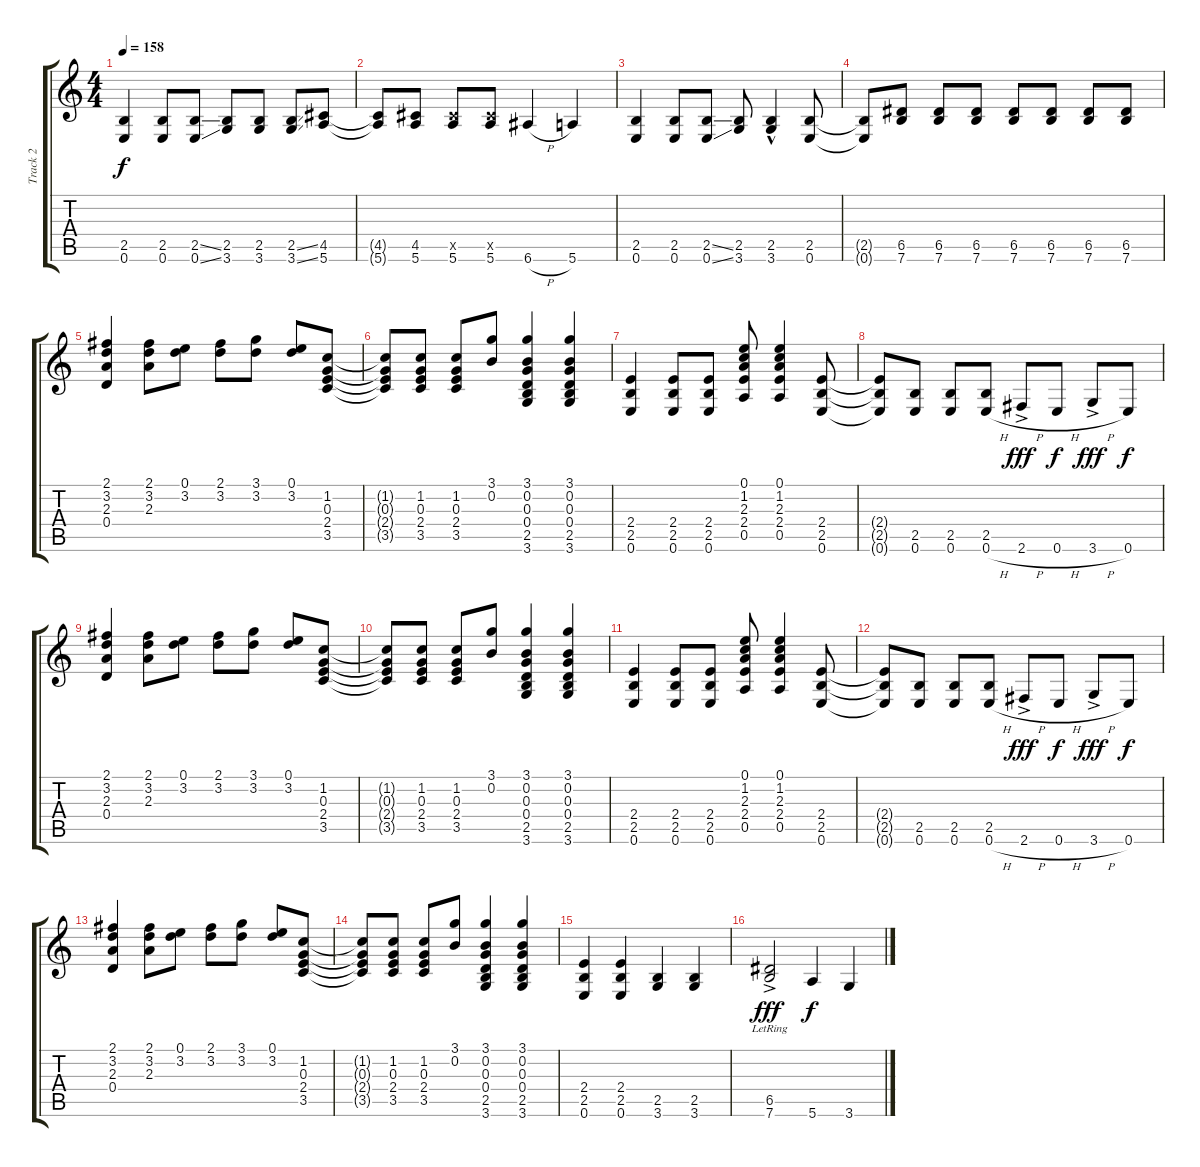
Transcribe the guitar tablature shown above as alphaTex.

\track ("Track 2" "Track 2") {instrument electricguitarclean}
\staff {score tabs}
\tuning (E4 B3 G3 D3 A2 E2) {hide}
\ts (4 4)
\tempo 158
\clef g2
\ks c
(2.5 0.6).4{dy f} (2.5 0.6).8 (2.5{ss} 0.6{ss}).8 (2.5 3.6).8 (2.5 3.6).8 (2.5{ss} 3.6{ss}).8 (4.5 5.6).8 |
(4.5{t} 5.6{t}).8 (4.5 5.6).8 (4.5{x} 5.6).8 (4.5{x} 5.6).8 6.6{h}.4 5.6.4 |
(2.5 0.6).4 (2.5 0.6).8 (2.5{ss} 0.6{ss}).8 (2.5 3.6).8 (2.5{hac} 3.6).4 (2.5 0.6).8 |
(2.5{t} 0.6{t}).8 (6.5 7.6).8 (6.5 7.6).8 (6.5 7.6).8 (6.5 7.6).8 (6.5 7.6).8 (6.5 7.6).8 (6.5 7.6).8 |
(2.1 3.2 2.3 0.4).4 (2.1 3.2 2.3).8 (0.1 3.2).8 (2.1 3.2).8 (3.1 3.2).8 (0.1 3.2).8 (1.2 0.3 2.4 3.5).8 |
(1.2{t} 0.3{t} 2.4{t} 3.5{t}).8 (1.2 0.3 2.4 3.5).8 (1.2 0.3 2.4 3.5).8 (3.1 0.2).8 (3.1 0.2 0.3 0.4 2.5 3.6).4 (3.1 0.2 0.3 0.4 2.5 3.6).4 |
(2.4 2.5 0.6).4 (2.4 2.5 0.6).8 (2.4 2.5 0.6).8 (0.1 1.2 2.3 2.4 0.5).8 (0.1 1.2 2.3 2.4 0.5).4 (2.4 2.5 0.6).8 |
(2.4{t} 2.5{t} 0.6{t}).8 (2.5 0.6).8 (2.5 0.6).8 (2.5 0.6{h}).8 2.6{h ac}.8{dy fff} 0.6{h}.8{dy f} 3.6{h ac}.8{dy fff} 0.6.8{dy f} |
(2.1 3.2 2.3 0.4).4 (2.1 3.2 2.3).8 (0.1 3.2).8 (2.1 3.2).8 (3.1 3.2).8 (0.1 3.2).8 (1.2 0.3 2.4 3.5).8 |
(1.2{t} 0.3{t} 2.4{t} 3.5{t}).8 (1.2 0.3 2.4 3.5).8 (1.2 0.3 2.4 3.5).8 (3.1 0.2).8 (3.1 0.2 0.3 0.4 2.5 3.6).4 (3.1 0.2 0.3 0.4 2.5 3.6).4 |
(2.4 2.5 0.6).4 (2.4 2.5 0.6).8 (2.4 2.5 0.6).8 (0.1 1.2 2.3 2.4 0.5).8 (0.1 1.2 2.3 2.4 0.5).4 (2.4 2.5 0.6).8 |
(2.4{t} 2.5{t} 0.6{t}).8 (2.5 0.6).8 (2.5 0.6).8 (2.5 0.6{h}).8 2.6{h ac}.8{dy fff} 0.6{h}.8{dy f} 3.6{h ac}.8{dy fff} 0.6.8{dy f} |
(2.1 3.2 2.3 0.4).4 (2.1 3.2 2.3).8 (0.1 3.2).8 (2.1 3.2).8 (3.1 3.2).8 (0.1 3.2).8 (1.2 0.3 2.4 3.5).8 |
(1.2{t} 0.3{t} 2.4{t} 3.5{t}).8 (1.2 0.3 2.4 3.5).8 (1.2 0.3 2.4 3.5).8 (3.1 0.2).8 (3.1 0.2 0.3 0.4 2.5 3.6).4 (3.1 0.2 0.3 0.4 2.5 3.6).4 |
(2.4 2.5 0.6).4 (2.4 2.5 0.6).4 (2.5 3.6).4 (2.5 3.6).4 |
(6.5 7.6{ac lr}).2{dy fff} 5.6.4{dy f} 3.6.4
